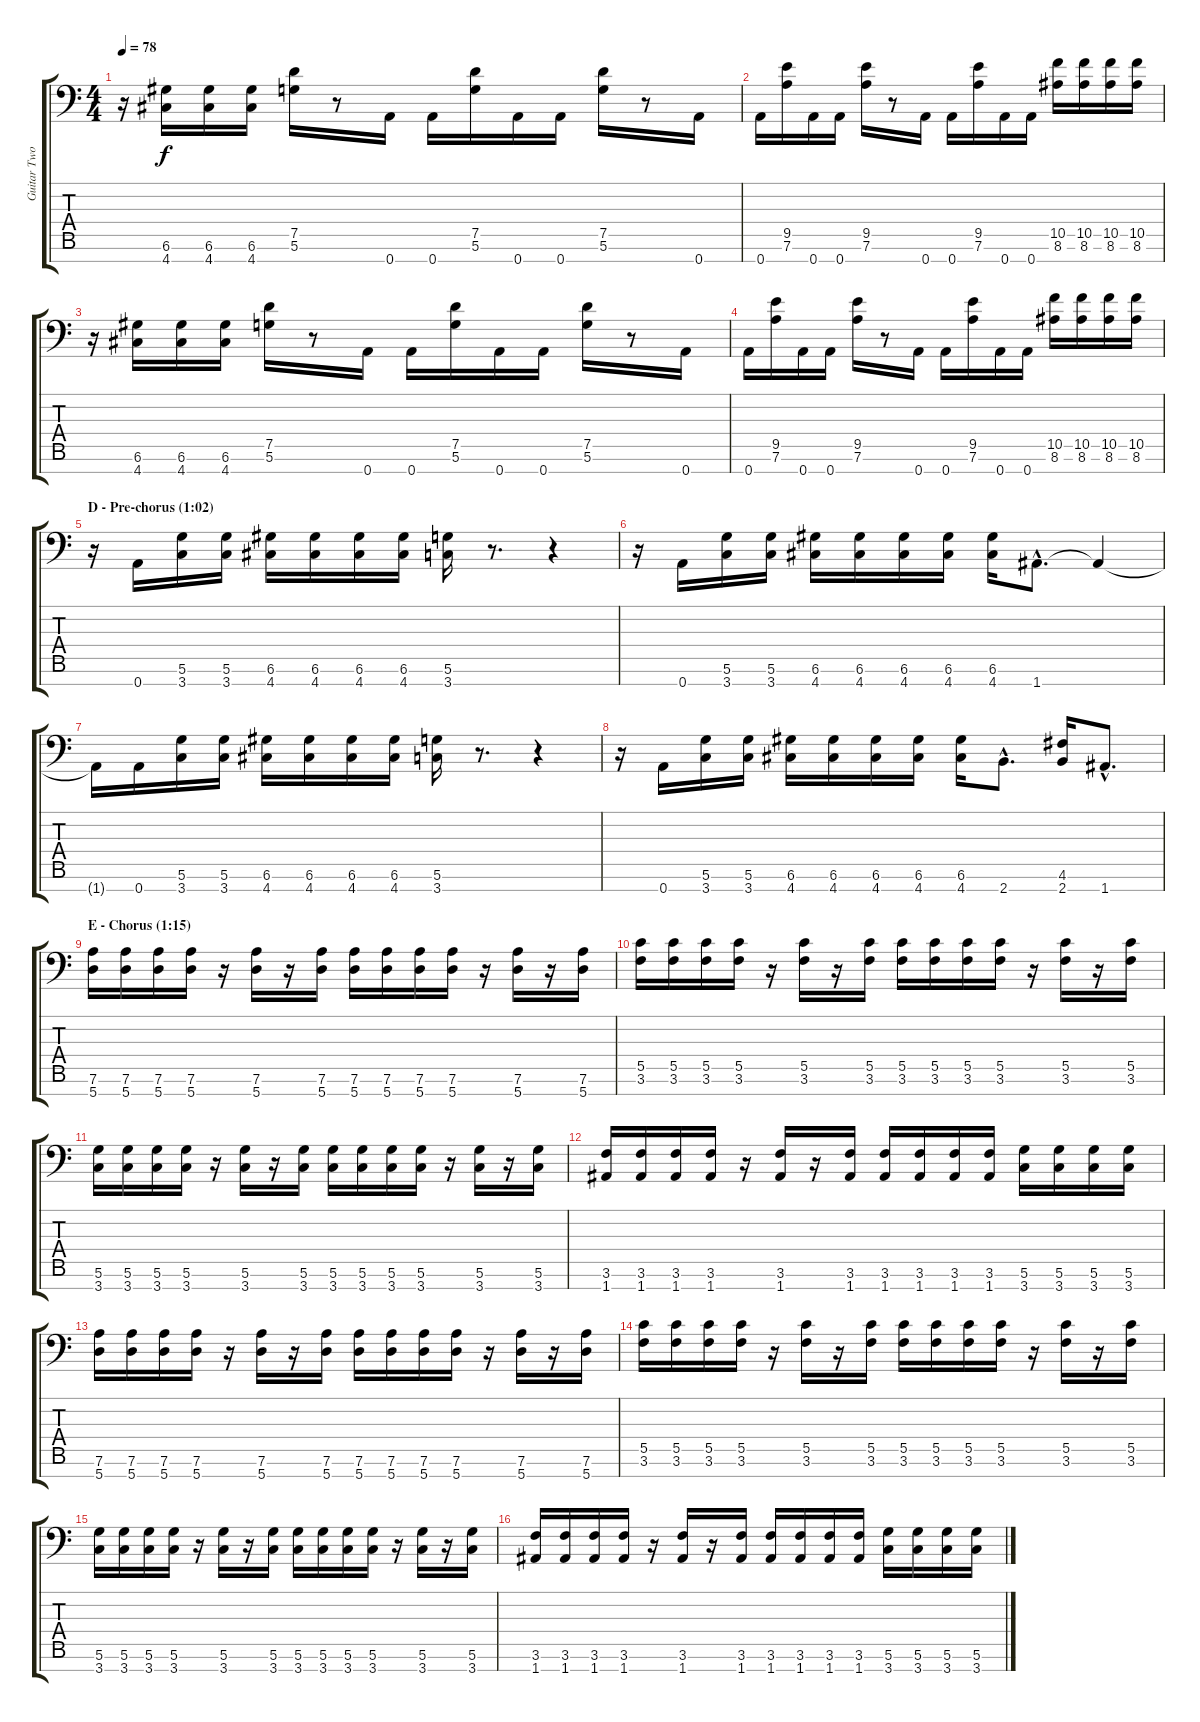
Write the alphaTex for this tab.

\track ("Guitar Two" "Guitar Two") {instrument electricguitarclean}
\staff {score tabs}
\tuning (D4 A3 F3 C3 G2 D2 A1) {hide}
\ts (4 4)
\tempo 78
\clef f4
\ks c
r.16{dy f} (6.6 4.7).16 (6.6 4.7).16 (6.6 4.7).16 (7.5 5.6).16 r.8 0.7.16 0.7.16 (7.5 5.6).16 0.7.16 0.7.16 (7.5 5.6).16 r.8 0.7.16 |
0.7.16 (9.5 7.6).16 0.7.16 0.7.16 (9.5 7.6).16 r.8 0.7.16 0.7.16 (9.5 7.6).16 0.7.16 0.7.16 (10.5 8.6).16 (10.5 8.6).16 (10.5 8.6).16 (10.5 8.6).16 |
r.16 (6.6 4.7).16 (6.6 4.7).16 (6.6 4.7).16 (7.5 5.6).16 r.8 0.7.16 0.7.16 (7.5 5.6).16 0.7.16 0.7.16 (7.5 5.6).16 r.8 0.7.16 |
0.7.16 (9.5 7.6).16 0.7.16 0.7.16 (9.5 7.6).16 r.8 0.7.16 0.7.16 (9.5 7.6).16 0.7.16 0.7.16 (10.5 8.6).16 (10.5 8.6).16 (10.5 8.6).16 (10.5 8.6).16 |
\section ("" "D - Pre-chorus (1:02)")
r.16 0.7.16 (5.6 3.7).16 (5.6 3.7).16 (6.6 4.7).16 (6.6 4.7).16 (6.6 4.7).16 (6.6 4.7).16 (5.6 3.7).16 r.8{d} r.4 |
r.16 0.7.16 (5.6 3.7).16 (5.6 3.7).16 (6.6 4.7).16 (6.6 4.7).16 (6.6 4.7).16 (6.6 4.7).16 (6.6 4.7).16 1.7{hac}.8{d} 1.7{t}.4 |
1.7{t}.16 0.7.16 (5.6 3.7).16 (5.6 3.7).16 (6.6 4.7).16 (6.6 4.7).16 (6.6 4.7).16 (6.6 4.7).16 (5.6 3.7).16 r.8{d} r.4 |
r.16 0.7.16 (5.6 3.7).16 (5.6 3.7).16 (6.6 4.7).16 (6.6 4.7).16 (6.6 4.7).16 (6.6 4.7).16 (6.6 4.7).16 2.7{hac}.8{d} (4.6 2.7).16 1.7{hac}.8{d} |
\section ("" "E - Chorus (1:15)")
(7.6 5.7).16 (7.6 5.7).16 (7.6 5.7).16 (7.6 5.7).16 r.16 (7.6 5.7).16 r.16 (7.6 5.7).16 (7.6 5.7).16 (7.6 5.7).16 (7.6 5.7).16 (7.6 5.7).16 r.16 (7.6 5.7).16 r.16 (7.6 5.7).16 |
(5.5 3.6).16 (5.5 3.6).16 (5.5 3.6).16 (5.5 3.6).16 r.16 (5.5 3.6).16 r.16 (5.5 3.6).16 (5.5 3.6).16 (5.5 3.6).16 (5.5 3.6).16 (5.5 3.6).16 r.16 (5.5 3.6).16 r.16 (5.5 3.6).16 |
(5.6 3.7).16 (5.6 3.7).16 (5.6 3.7).16 (5.6 3.7).16 r.16 (5.6 3.7).16 r.16 (5.6 3.7).16 (5.6 3.7).16 (5.6 3.7).16 (5.6 3.7).16 (5.6 3.7).16 r.16 (5.6 3.7).16 r.16 (5.6 3.7).16 |
(3.6 1.7).16 (3.6 1.7).16 (3.6 1.7).16 (3.6 1.7).16 r.16 (3.6 1.7).16 r.16 (3.6 1.7).16 (3.6 1.7).16 (3.6 1.7).16 (3.6 1.7).16 (3.6 1.7).16 (5.6 3.7).16 (5.6 3.7).16 (5.6 3.7).16 (5.6 3.7).16 |
(7.6 5.7).16 (7.6 5.7).16 (7.6 5.7).16 (7.6 5.7).16 r.16 (7.6 5.7).16 r.16 (7.6 5.7).16 (7.6 5.7).16 (7.6 5.7).16 (7.6 5.7).16 (7.6 5.7).16 r.16 (7.6 5.7).16 r.16 (7.6 5.7).16 |
(5.5 3.6).16 (5.5 3.6).16 (5.5 3.6).16 (5.5 3.6).16 r.16 (5.5 3.6).16 r.16 (5.5 3.6).16 (5.5 3.6).16 (5.5 3.6).16 (5.5 3.6).16 (5.5 3.6).16 r.16 (5.5 3.6).16 r.16 (5.5 3.6).16 |
(5.6 3.7).16 (5.6 3.7).16 (5.6 3.7).16 (5.6 3.7).16 r.16 (5.6 3.7).16 r.16 (5.6 3.7).16 (5.6 3.7).16 (5.6 3.7).16 (5.6 3.7).16 (5.6 3.7).16 r.16 (5.6 3.7).16 r.16 (5.6 3.7).16 |
(3.6 1.7).16 (3.6 1.7).16 (3.6 1.7).16 (3.6 1.7).16 r.16 (3.6 1.7).16 r.16 (3.6 1.7).16 (3.6 1.7).16 (3.6 1.7).16 (3.6 1.7).16 (3.6 1.7).16 (5.6 3.7).16 (5.6 3.7).16 (5.6 3.7).16 (5.6 3.7).16
